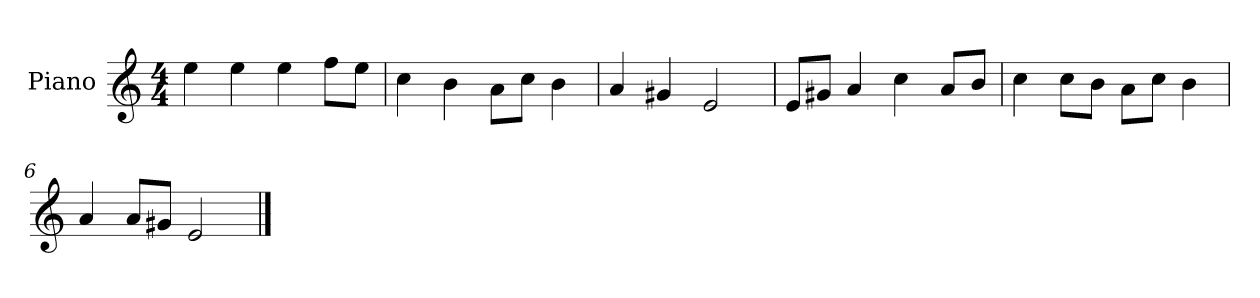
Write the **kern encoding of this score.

**kern
*part1
*staff1
*I"Piano
*I'P-no
*clefG2
*k[]
*M4/4
*MM90
=1
4ee\
4ee\
4ee\
8ff\L
8ee\J
=2
4cc\
4b\
8a\L
8cc\J
4b\
=3
4a/
4g#X/
2e/
=4
8e/L
8g#X/J
4a/
4cc\
8a/L
8b/J
=5
4cc\
8cc\L
8b\J
8a\L
8cc\J
4b\
=6
4a/
8a/L
8g#X/J
2e/
==
*-
